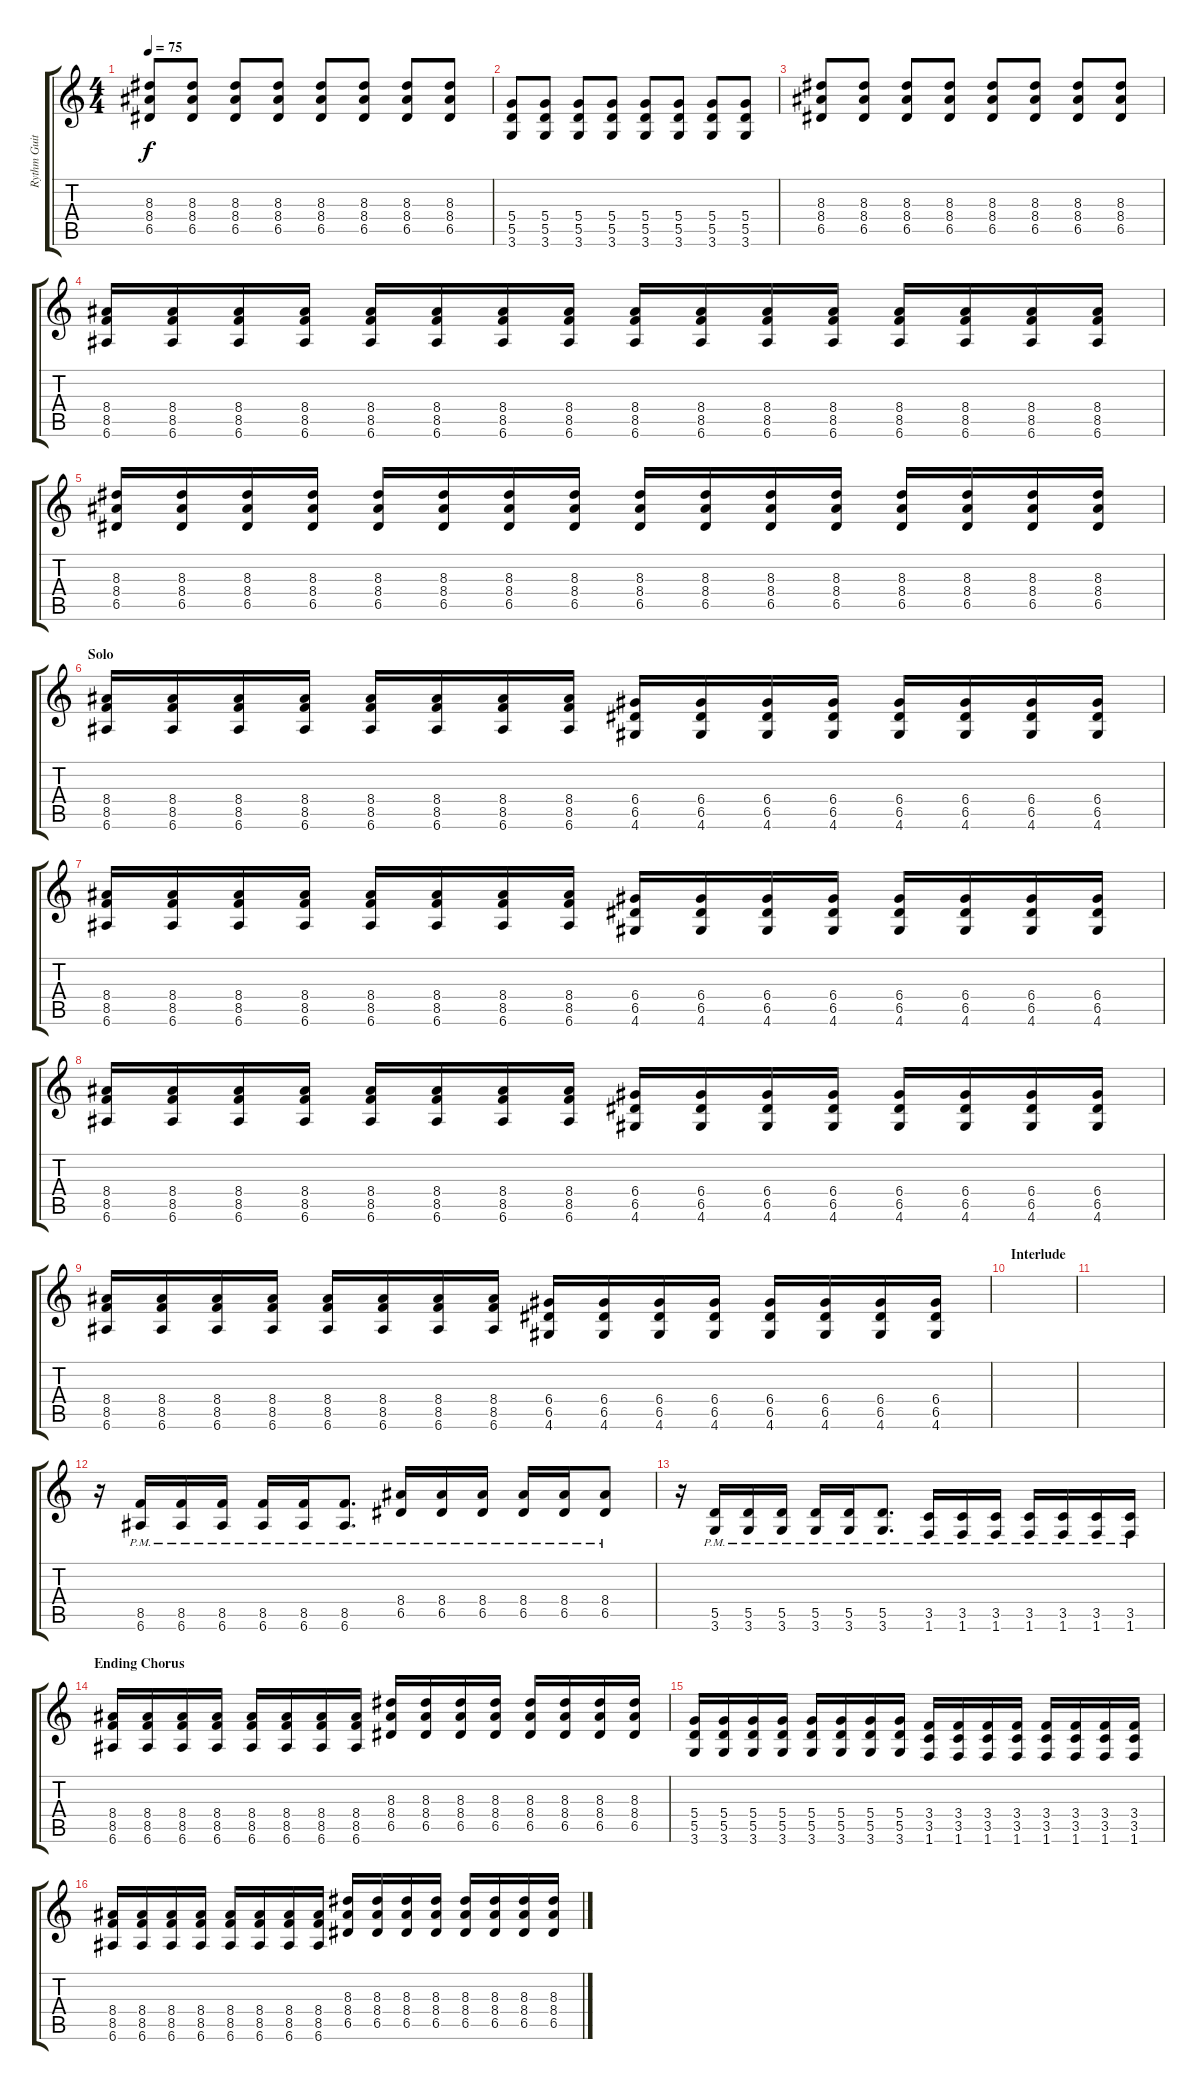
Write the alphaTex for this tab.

\track ("Rythm Guitar" "Rythm Guit") {instrument distortionguitar}
\staff {score tabs}
\tuning (E4 B3 G3 D3 A2 E2) {hide}
\ts (4 4)
\tempo 75
\clef g2
\ks c
(8.3 8.4 6.5).8{dy f} (8.3 8.4 6.5).8 (8.3 8.4 6.5).8 (8.3 8.4 6.5).8 (8.3 8.4 6.5).8 (8.3 8.4 6.5).8 (8.3 8.4 6.5).8 (8.3 8.4 6.5).8 |
(5.4 5.5 3.6).8 (5.4 5.5 3.6).8 (5.4 5.5 3.6).8 (5.4 5.5 3.6).8 (5.4 5.5 3.6).8 (5.4 5.5 3.6).8 (5.4 5.5 3.6).8 (5.4 5.5 3.6).8 |
(8.3 8.4 6.5).8 (8.3 8.4 6.5).8 (8.3 8.4 6.5).8 (8.3 8.4 6.5).8 (8.3 8.4 6.5).8 (8.3 8.4 6.5).8 (8.3 8.4 6.5).8 (8.3 8.4 6.5).8 |
(8.4 8.5 6.6).16 (8.4 8.5 6.6).16 (8.4 8.5 6.6).16 (8.4 8.5 6.6).16 (8.4 8.5 6.6).16 (8.4 8.5 6.6).16 (8.4 8.5 6.6).16 (8.4 8.5 6.6).16 (8.4 8.5 6.6).16 (8.4 8.5 6.6).16 (8.4 8.5 6.6).16 (8.4 8.5 6.6).16 (8.4 8.5 6.6).16 (8.4 8.5 6.6).16 (8.4 8.5 6.6).16 (8.4 8.5 6.6).16 |
(8.3 8.4 6.5).16 (8.3 8.4 6.5).16 (8.3 8.4 6.5).16 (8.3 8.4 6.5).16 (8.3 8.4 6.5).16 (8.3 8.4 6.5).16 (8.3 8.4 6.5).16 (8.3 8.4 6.5).16 (8.3 8.4 6.5).16 (8.3 8.4 6.5).16 (8.3 8.4 6.5).16 (8.3 8.4 6.5).16 (8.3 8.4 6.5).16 (8.3 8.4 6.5).16 (8.3 8.4 6.5).16 (8.3 8.4 6.5).16 |
\section ("" "Solo")
(8.4 8.5 6.6).16 (8.4 8.5 6.6).16 (8.4 8.5 6.6).16 (8.4 8.5 6.6).16 (8.4 8.5 6.6).16 (8.4 8.5 6.6).16 (8.4 8.5 6.6).16 (8.4 8.5 6.6).16 (6.4 6.5 4.6).16 (6.4 6.5 4.6).16 (6.4 6.5 4.6).16 (6.4 6.5 4.6).16 (6.4 6.5 4.6).16 (6.4 6.5 4.6).16 (6.4 6.5 4.6).16 (6.4 6.5 4.6).16 |
(8.4 8.5 6.6).16 (8.4 8.5 6.6).16 (8.4 8.5 6.6).16 (8.4 8.5 6.6).16 (8.4 8.5 6.6).16 (8.4 8.5 6.6).16 (8.4 8.5 6.6).16 (8.4 8.5 6.6).16 (6.4 6.5 4.6).16 (6.4 6.5 4.6).16 (6.4 6.5 4.6).16 (6.4 6.5 4.6).16 (6.4 6.5 4.6).16 (6.4 6.5 4.6).16 (6.4 6.5 4.6).16 (6.4 6.5 4.6).16 |
(8.4 8.5 6.6).16 (8.4 8.5 6.6).16 (8.4 8.5 6.6).16 (8.4 8.5 6.6).16 (8.4 8.5 6.6).16 (8.4 8.5 6.6).16 (8.4 8.5 6.6).16 (8.4 8.5 6.6).16 (6.4 6.5 4.6).16 (6.4 6.5 4.6).16 (6.4 6.5 4.6).16 (6.4 6.5 4.6).16 (6.4 6.5 4.6).16 (6.4 6.5 4.6).16 (6.4 6.5 4.6).16 (6.4 6.5 4.6).16 |
(8.4 8.5 6.6).16 (8.4 8.5 6.6).16 (8.4 8.5 6.6).16 (8.4 8.5 6.6).16 (8.4 8.5 6.6).16 (8.4 8.5 6.6).16 (8.4 8.5 6.6).16 (8.4 8.5 6.6).16 (6.4 6.5 4.6).16 (6.4 6.5 4.6).16 (6.4 6.5 4.6).16 (6.4 6.5 4.6).16 (6.4 6.5 4.6).16 (6.4 6.5 4.6).16 (6.4 6.5 4.6).16 (6.4 6.5 4.6).16 |
\section ("" "Interlude")
|
|
r.16{balance 13} (8.5{pm} 6.6{pm}).16 (8.5{pm} 6.6{pm}).16 (8.5{pm} 6.6{pm}).16 (8.5{pm} 6.6{pm}).16 (8.5{pm} 6.6{pm}).16 (8.5{pm} 6.6{pm}).8{d} (8.4{pm} 6.5{pm}).16 (8.4{pm} 6.5{pm}).16 (8.4{pm} 6.5{pm}).16 (8.4{pm} 6.5{pm}).16 (8.4{pm} 6.5{pm}).16 (8.4{pm} 6.5{pm}).8 |
r.16 (5.5{pm} 3.6{pm}).16 (5.5{pm} 3.6{pm}).16 (5.5{pm} 3.6{pm}).16 (5.5{pm} 3.6{pm}).16 (5.5{pm} 3.6{pm}).16 (5.5{pm} 3.6{pm}).8{d} (3.5{pm} 1.6{pm}).16 (3.5{pm} 1.6{pm}).16 (3.5{pm} 1.6{pm}).16 (3.5{pm} 1.6{pm}).16 (3.5{pm} 1.6{pm}).16 (3.5{pm} 1.6).16 (3.5{pm} 1.6).16 |
\section ("" "Ending Chorus")
(8.4 8.5 6.6).16 (8.4 8.5 6.6).16 (8.4 8.5 6.6).16 (8.4 8.5 6.6).16 (8.4 8.5 6.6).16 (8.4 8.5 6.6).16 (8.4 8.5 6.6).16 (8.4 8.5 6.6).16 (8.3 8.4 6.5).16 (8.3 8.4 6.5).16 (8.3 8.4 6.5).16 (8.3 8.4 6.5).16 (8.3 8.4 6.5).16 (8.3 8.4 6.5).16 (8.3 8.4 6.5).16 (8.3 8.4 6.5).16 |
(5.4 5.5 3.6).16 (5.4 5.5 3.6).16 (5.4 5.5 3.6).16 (5.4 5.5 3.6).16 (5.4 5.5 3.6).16 (5.4 5.5 3.6).16 (5.4 5.5 3.6).16 (5.4 5.5 3.6).16 (3.4 3.5 1.6).16 (3.4 3.5 1.6).16 (3.4 3.5 1.6).16 (3.4 3.5 1.6).16 (3.4 3.5 1.6).16 (3.4 3.5 1.6).16 (3.4 3.5 1.6).16 (3.4 3.5 1.6).16 |
(8.4 8.5 6.6).16 (8.4 8.5 6.6).16 (8.4 8.5 6.6).16 (8.4 8.5 6.6).16 (8.4 8.5 6.6).16 (8.4 8.5 6.6).16 (8.4 8.5 6.6).16 (8.4 8.5 6.6).16 (8.3 8.4 6.5).16 (8.3 8.4 6.5).16 (8.3 8.4 6.5).16 (8.3 8.4 6.5).16 (8.3 8.4 6.5).16 (8.3 8.4 6.5).16 (8.3 8.4 6.5).16 (8.3 8.4 6.5).16
